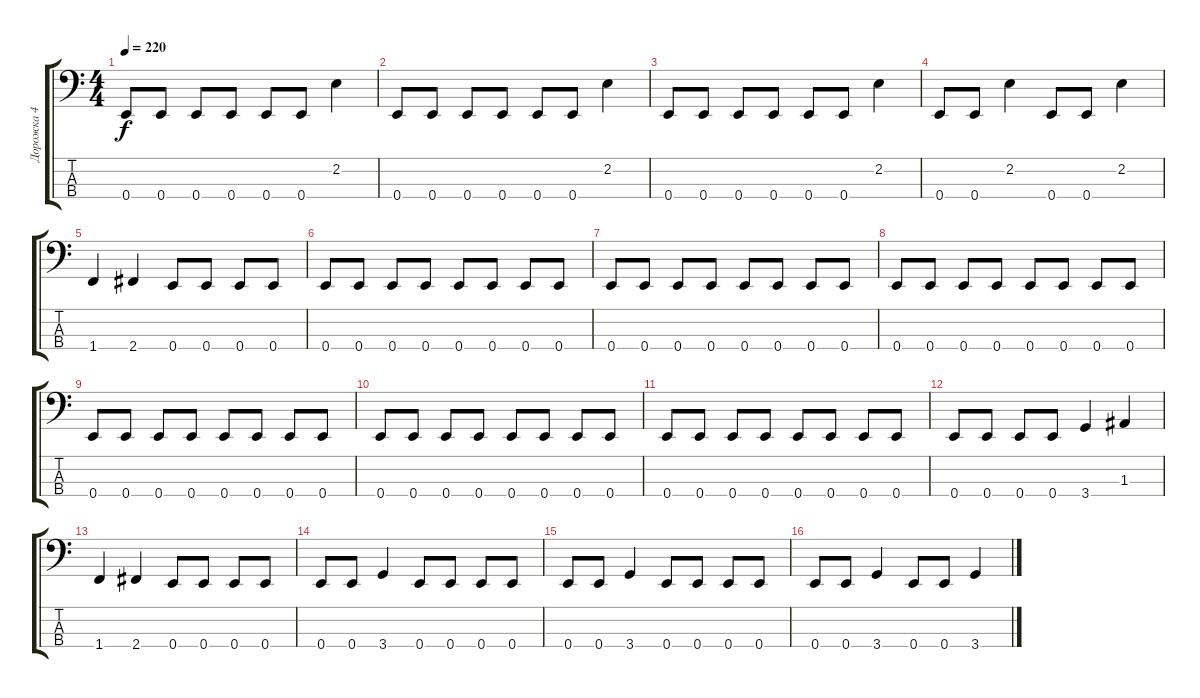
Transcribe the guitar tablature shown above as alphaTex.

\track ("Дорожка 4" "Дорожка 4") {instrument electricbassfinger}
\staff {score tabs}
\tuning (G2 D2 A1 E1) {hide}
\ts (4 4)
\tempo 220
\clef f4
\ks c
0.4.8{dy f} 0.4.8 0.4.8 0.4.8 0.4.8 0.4.8 2.2.4 |
0.4.8 0.4.8 0.4.8 0.4.8 0.4.8 0.4.8 2.2.4 |
0.4.8 0.4.8 0.4.8 0.4.8 0.4.8 0.4.8 2.2.4 |
0.4.8 0.4.8 2.2.4 0.4.8 0.4.8 2.2.4 |
1.4.4 2.4.4 0.4.8 0.4.8 0.4.8 0.4.8 |
0.4.8 0.4.8 0.4.8 0.4.8 0.4.8 0.4.8 0.4.8 0.4.8 |
0.4.8 0.4.8 0.4.8 0.4.8 0.4.8 0.4.8 0.4.8 0.4.8 |
0.4.8 0.4.8 0.4.8 0.4.8 0.4.8 0.4.8 0.4.8 0.4.8 |
0.4.8 0.4.8 0.4.8 0.4.8 0.4.8 0.4.8 0.4.8 0.4.8 |
0.4.8 0.4.8 0.4.8 0.4.8 0.4.8 0.4.8 0.4.8 0.4.8 |
0.4.8 0.4.8 0.4.8 0.4.8 0.4.8 0.4.8 0.4.8 0.4.8 |
0.4.8 0.4.8 0.4.8 0.4.8 3.4.4 1.3.4 |
1.4.4 2.4.4 0.4.8 0.4.8 0.4.8 0.4.8 |
0.4.8 0.4.8 3.4.4 0.4.8 0.4.8 0.4.8 0.4.8 |
0.4.8 0.4.8 3.4.4 0.4.8 0.4.8 0.4.8 0.4.8 |
0.4.8 0.4.8 3.4.4 0.4.8 0.4.8 3.4.4
